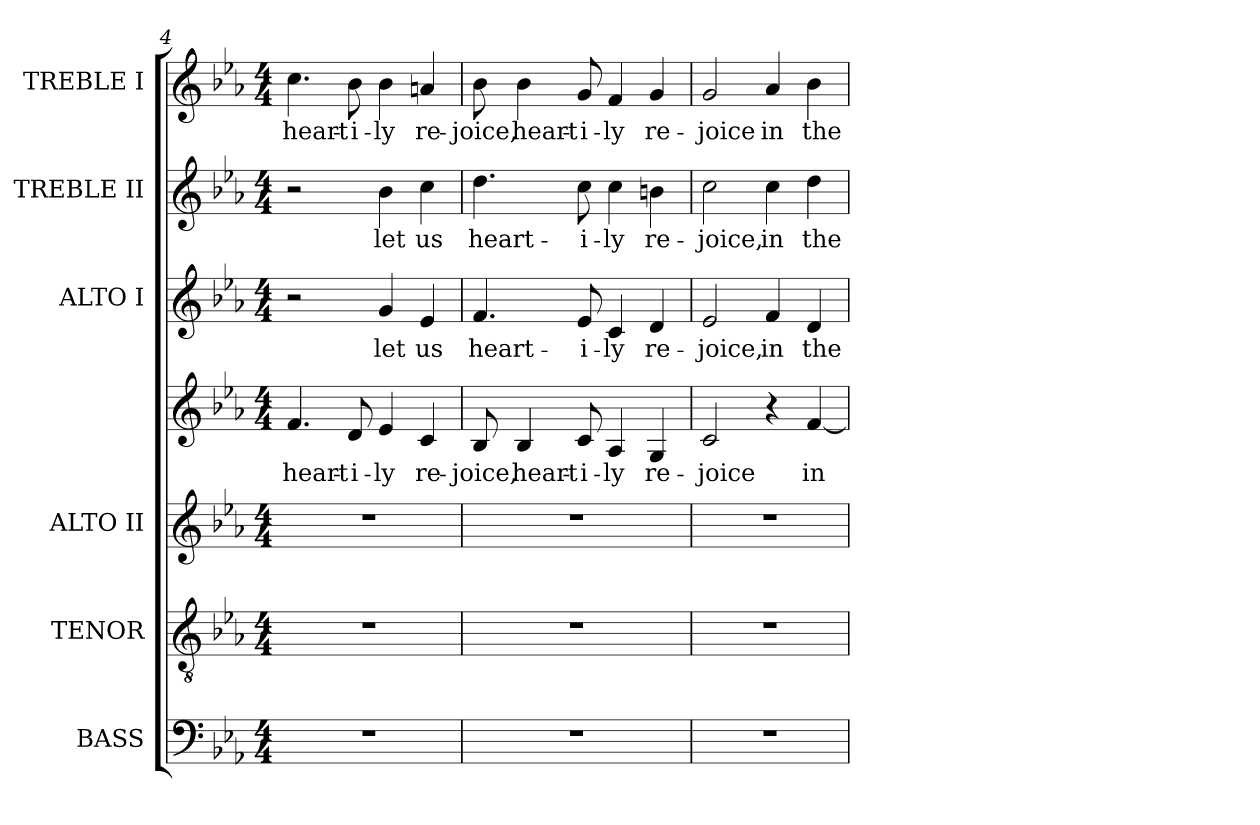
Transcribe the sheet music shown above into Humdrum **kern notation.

**kern	**kern	**kern	**kern	**text	**kern	**text	**kern	**text	**kern	**text
*part6	*part5	*part4	*part4	*part4	*part3	*part3	*part2	*part2	*part1	*part1
*staff7	*staff6	*staff5	*staff4	*staff4	*staff3	*staff3	*staff2	*staff2	*staff1	*staff1
*I"BASS	*I"TENOR	*I"ALTO II	*	*	*I"ALTO I	*	*I"TREBLE II	*	*I"TREBLE I	*
*I'B.	*I'T.	*I'A.2	*	*	*I'A.1	*	*	*	*	*
*clefF4	*clefGv2	*clefG2	*clefG2	*	*clefG2	*	*clefG2	*	*clefG2	*
*	*ITrd7c12	*	*	*	*	*	*	*	*	*
*k[b-e-a-]	*k[b-e-a-]	*k[b-e-a-]	*k[b-e-a-]	*	*k[b-e-a-]	*	*k[b-e-a-]	*	*k[b-e-a-]	*
*E-:	*E-:	*E-:	*E-:	*	*E-:	*	*E-:	*	*E-:	*
*M4/4	*M4/4	*M4/4	*M4/4	*	*M4/4	*	*M4/4	*	*M4/4	*
=4	=4	=4	=4	=4	=4	=4	=4	=4	=4	=4
!	!	!	!	!LO:LY:b:color=#000000	!	!	!	!	!	!
!	!	!	!	!	!	!	!	!	!	!LO:LY:b:color=#000000
1r	1r	1r	4.fi/	heart-	2r	.	2r	.	4.cci\	heart-
!	!	!	!	!LO:LY:b:color=#000000	!	!	!	!	!	!
!	!	!	!	!	!	!	!	!	!	!LO:LY:b:color=#000000
.	.	.	8di/	-i-	.	.	.	.	8b-i\	-i-
!	!	!	!	!LO:LY:b:color=#000000	!	!	!	!	!	!
!	!	!	!	!	!	!LO:LY:b:color=#000000	!	!	!	!
!	!	!	!	!	!	!	!	!LO:LY:b:color=#000000	!	!
!	!	!	!	!	!	!	!	!	!	!LO:LY:b:color=#000000
.	.	.	4e-i/	-ly	4gi/	let	4b-i\	let	4b-i\	-ly
!	!	!	!	!LO:LY:b:color=#000000	!	!	!	!	!	!
!	!	!	!	!	!	!LO:LY:b:color=#000000	!	!	!	!
!	!	!	!	!	!	!	!	!LO:LY:b:color=#000000	!	!
!	!	!	!	!	!	!	!	!	!	!LO:LY:b:color=#000000
.	.	.	4ci/	re-	4e-i/	us	4cci\	us	4ani/	re-
!!LO:LB:g=z
=5	=5	=5	=5	=5	=5	=5	=5	=5	=5	=5
!	!	!	!	!LO:LY:b:color=#000000	!	!	!	!	!	!
!	!	!	!	!	!	!LO:LY:b:color=#000000	!	!	!	!
!	!	!	!	!	!	!	!	!LO:LY:b:color=#000000	!	!
!	!	!	!	!	!	!	!	!	!	!LO:LY:b:color=#000000
1r	1r	1r	8B-i/	-joice,	4.fi/	heart-	4.ddi\	heart-	8b-i\	-joice,
!	!	!	!	!LO:LY:b:color=#000000	!	!	!	!	!	!
!	!	!	!	!	!	!	!	!	!	!LO:LY:b:color=#000000
.	.	.	4B-i/	heart-	.	.	.	.	4b-i\	heart-
!	!	!	!	!LO:LY:b:color=#000000	!	!	!	!	!	!
!	!	!	!	!	!	!LO:LY:b:color=#000000	!	!	!	!
!	!	!	!	!	!	!	!	!LO:LY:b:color=#000000	!	!
!	!	!	!	!	!	!	!	!	!	!LO:LY:b:color=#000000
.	.	.	8ci/	-i-	8e-i/	-i-	8cci\	-i-	8gi/	-i-
!	!	!	!	!LO:LY:b:color=#000000	!	!	!	!	!	!
!	!	!	!	!	!	!LO:LY:b:color=#000000	!	!	!	!
!	!	!	!	!	!	!	!	!LO:LY:b:color=#000000	!	!
!	!	!	!	!	!	!	!	!	!	!LO:LY:b:color=#000000
.	.	.	4A-i/	-ly	4ci/	-ly	4cci\	-ly	4fi/	-ly
!	!	!	!	!LO:LY:b:color=#000000	!	!	!	!	!	!
!	!	!	!	!	!	!LO:LY:b:color=#000000	!	!	!	!
!	!	!	!	!	!	!	!	!LO:LY:b:color=#000000	!	!
!	!	!	!	!	!	!	!	!	!	!LO:LY:b:color=#000000
.	.	.	4Gi/	re-	4di/	re-	4bni\	re-	4gi/	re-
=6	=6	=6	=6	=6	=6	=6	=6	=6	=6	=6
!	!	!	!	!LO:LY:b:color=#000000	!	!	!	!	!	!
!	!	!	!	!	!	!LO:LY:b:color=#000000	!	!	!	!
!	!	!	!	!	!	!	!	!LO:LY:b:color=#000000	!	!
!	!	!	!	!	!	!	!	!	!	!LO:LY:b:color=#000000
1r	1r	1r	2ci/	-joice	2e-i/	-joice,	2cci\	-joice,	2gi/	-joice
!	!	!	!	!	!	!LO:LY:b:color=#000000	!	!	!	!
!	!	!	!	!	!	!	!	!LO:LY:b:color=#000000	!	!
!	!	!	!	!	!	!	!	!	!	!LO:LY:b:color=#000000
.	.	.	4r	.	4fi/	in	4cci\	in	4a-i/	in
!	!	!	!	!LO:LY:b:color=#000000	!	!	!	!	!	!
!	!	!	!	!	!	!LO:LY:b:color=#000000	!	!	!	!
!	!	!	!	!	!	!	!	!LO:LY:b:color=#000000	!	!
!	!	!	!	!	!	!	!	!	!	!LO:LY:b:color=#000000
.	.	.	[4fi/	in	4di/	the	4ddi\	the	4b-i\	the
=	=	=	=	=	=	=	=	=	=	=
*-	*-	*-	*-	*-	*-	*-	*-	*-	*-	*-
